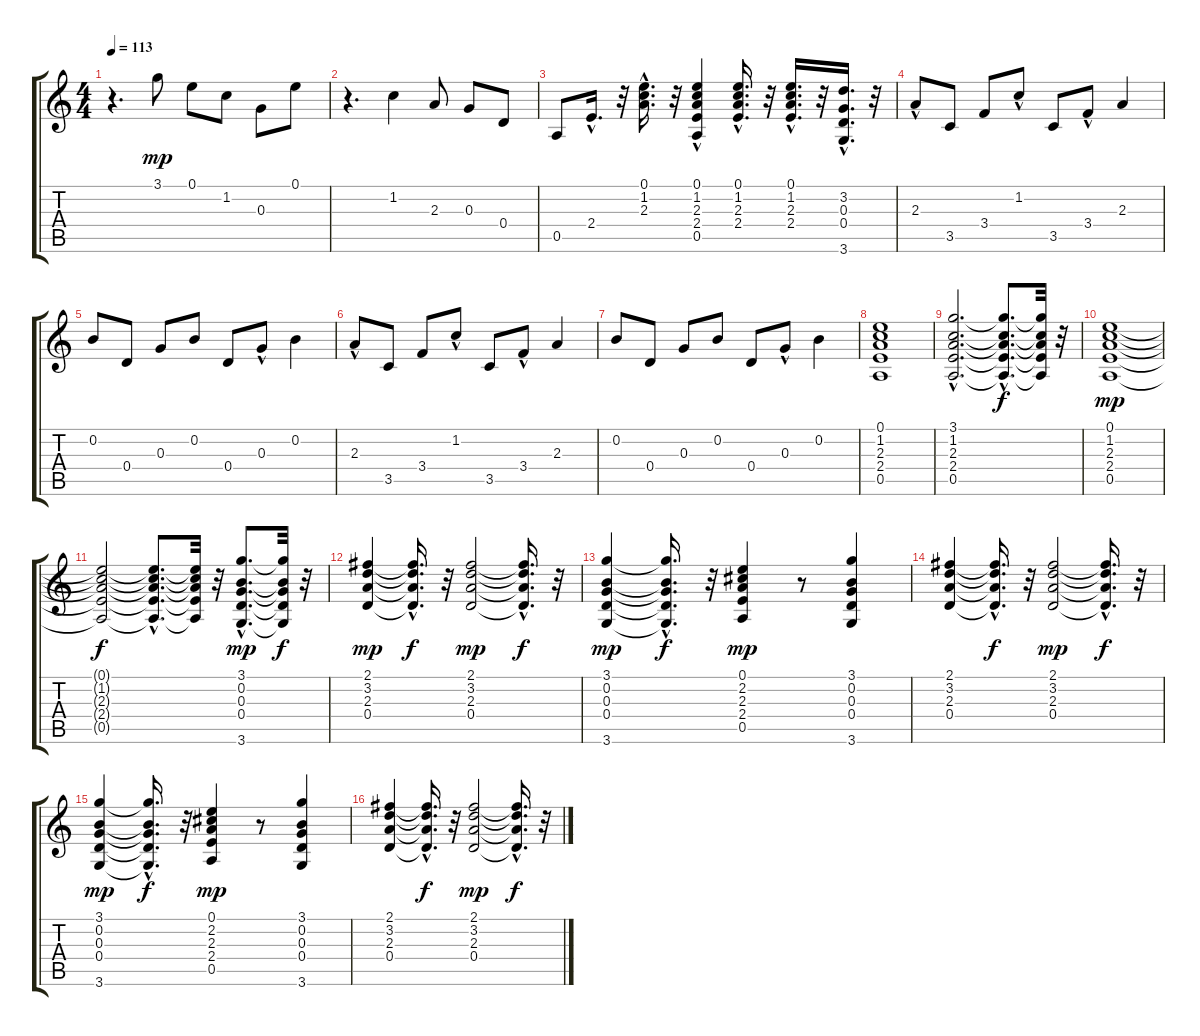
\track "" {instrument electricguitarclean}
\staff {score tabs}
\tuning (E4 B3 G3 D3 A2 E2) {hide}
\ts (4 4)
\tempo 113
\clef g2
\ks c
r.4{d dy f} 3.1.8{dy mp} 0.1.8 1.2.8 0.3.8 0.1.8 |
r.4{d} 1.2.4 2.3.8 0.3.8 0.4.8 |
0.5.8 2.4{hac}.16{d} r.32 (0.1{hac} 1.2{hac} 2.3{hac}).16{d} r.32 (0.1{hac} 1.2{hac} 2.3{hac} 2.4{hac} 0.5{hac}).4 (0.1{hac} 1.2{hac} 2.3{hac} 2.4{hac}).16{d} r.32 (0.1{hac} 1.2{hac} 2.3{hac} 2.4{hac}).16{d} r.32 (3.2{hac} 0.3{hac} 0.4{hac} 3.6{hac}).16{d} r.32 |
2.3{hac}.8 3.5.8 3.4.8 1.2{hac}.8 3.5.8 3.4{hac}.8 2.3.4 |
0.2.8 0.4.8 0.3.8 0.2.8 0.4.8 0.3{hac}.8 0.2.4 |
2.3{hac}.8 3.5.8 3.4.8 1.2{hac}.8 3.5.8 3.4{hac}.8 2.3.4 |
0.2.8 0.4.8 0.3.8 0.2.8 0.4.8 0.3{hac}.8 0.2.4 |
(0.1 1.2 2.3 2.4 0.5).1 |
(3.1{hac} 1.2{hac} 2.3{hac} 2.4{hac} 0.5{hac}).2{d} (3.1{hac t} 1.2{hac t} 2.3{hac t} 2.4{hac t} 0.5{hac t}).8{d dy f} (3.1{t} 1.2{t} 2.3{t} 2.4{t} 0.5{t}).32 r.32 |
(0.1 1.2 2.3 2.4 0.5).1{dy mp} |
(0.1{t} 1.2{t} 2.3{t} 2.4{t} 0.5{t}).2{dy f} (0.1{hac t} 1.2{hac t} 2.3{hac t} 2.4{hac t} 0.5{hac t}).8{d} (0.1{t} 1.2{t} 2.3{t} 2.4{t} 0.5{t}).32 r.32 (3.1{hac} 0.2{hac} 0.3{hac} 0.4{hac} 3.6{hac}).8{d dy mp} (3.1{t} 0.2{t} 0.3{t} 0.4{t} 3.6{t}).32{dy f} r.32 |
(2.1 3.2 2.3 0.4).4{dy mp} (2.1{hac t} 3.2{hac t} 2.3{hac t} 0.4{hac t}).16{d dy f} r.32 (2.1 3.2 2.3 0.4).2{dy mp} (2.1{hac t} 3.2{hac t} 2.3{hac t} 0.4{hac t}).16{d dy f} r.32 |
(3.1 0.2 0.3 0.4 3.6).4{dy mp} (3.1{hac t} 0.2{hac t} 0.3{hac t} 0.4{hac t} 3.6{hac t}).16{d dy f} r.32 (0.1 2.2 2.3 2.4 0.5).4{dy mp} r.8 (3.1 0.2 0.3 0.4 3.6).4 |
(2.1 3.2 2.3 0.4).4 (2.1{hac t} 3.2{hac t} 2.3{hac t} 0.4{hac t}).16{d dy f} r.32 (2.1 3.2 2.3 0.4).2{dy mp} (2.1{hac t} 3.2{hac t} 2.3{hac t} 0.4{hac t}).16{d dy f} r.32 |
(3.1 0.2 0.3 0.4 3.6).4{dy mp} (3.1{hac t} 0.2{hac t} 0.3{hac t} 0.4{hac t} 3.6{hac t}).16{d dy f} r.32 (0.1 2.2 2.3 2.4 0.5).4{dy mp} r.8 (3.1 0.2 0.3 0.4 3.6).4 |
(2.1 3.2 2.3 0.4).4 (2.1{hac t} 3.2{hac t} 2.3{hac t} 0.4{hac t}).16{d dy f} r.32 (2.1 3.2 2.3 0.4).2{dy mp} (2.1{hac t} 3.2{hac t} 2.3{hac t} 0.4{hac t}).16{d dy f} r.32
